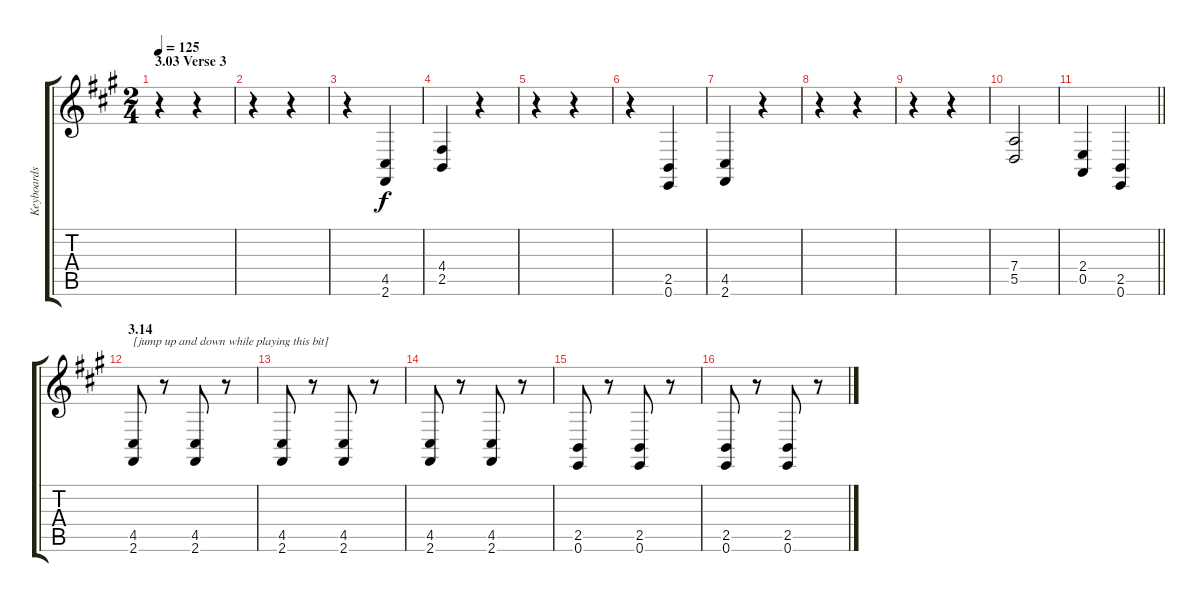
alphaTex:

\track ("Keyboards" "Keyboards") {instrument lead2sawtooth}
\staff {score tabs}
\tuning (E4 B3 G3 D3 A2 E2) {hide}
\ts (2 4)
\section ("" "3.03 Verse 3")
\tempo 125
\clef g2
\ks f#minor
r.4{dy f} r.4 |
r.4 r.4 |
r.4 (4.5 2.6).4 |
(4.4 2.5).4 r.4 |
r.4 r.4 |
r.4 (2.5 0.6).4 |
(4.5 2.6).4 r.4 |
r.4 r.4 |
r.4 r.4 |
(7.4 5.5).2 |
\barLineRight lightlight
(2.4 0.5).4 (2.5 0.6).4 |
\section ("" "3.14")
(4.5 2.6).8{txt "[jump up and down while playing this bit]"} r.8 (4.5 2.6).8 r.8 |
(4.5 2.6).8 r.8 (4.5 2.6).8 r.8 |
(4.5 2.6).8 r.8 (4.5 2.6).8 r.8 |
(2.5 0.6).8 r.8 (2.5 0.6).8 r.8 |
(2.5 0.6).8 r.8 (2.5 0.6).8 r.8
